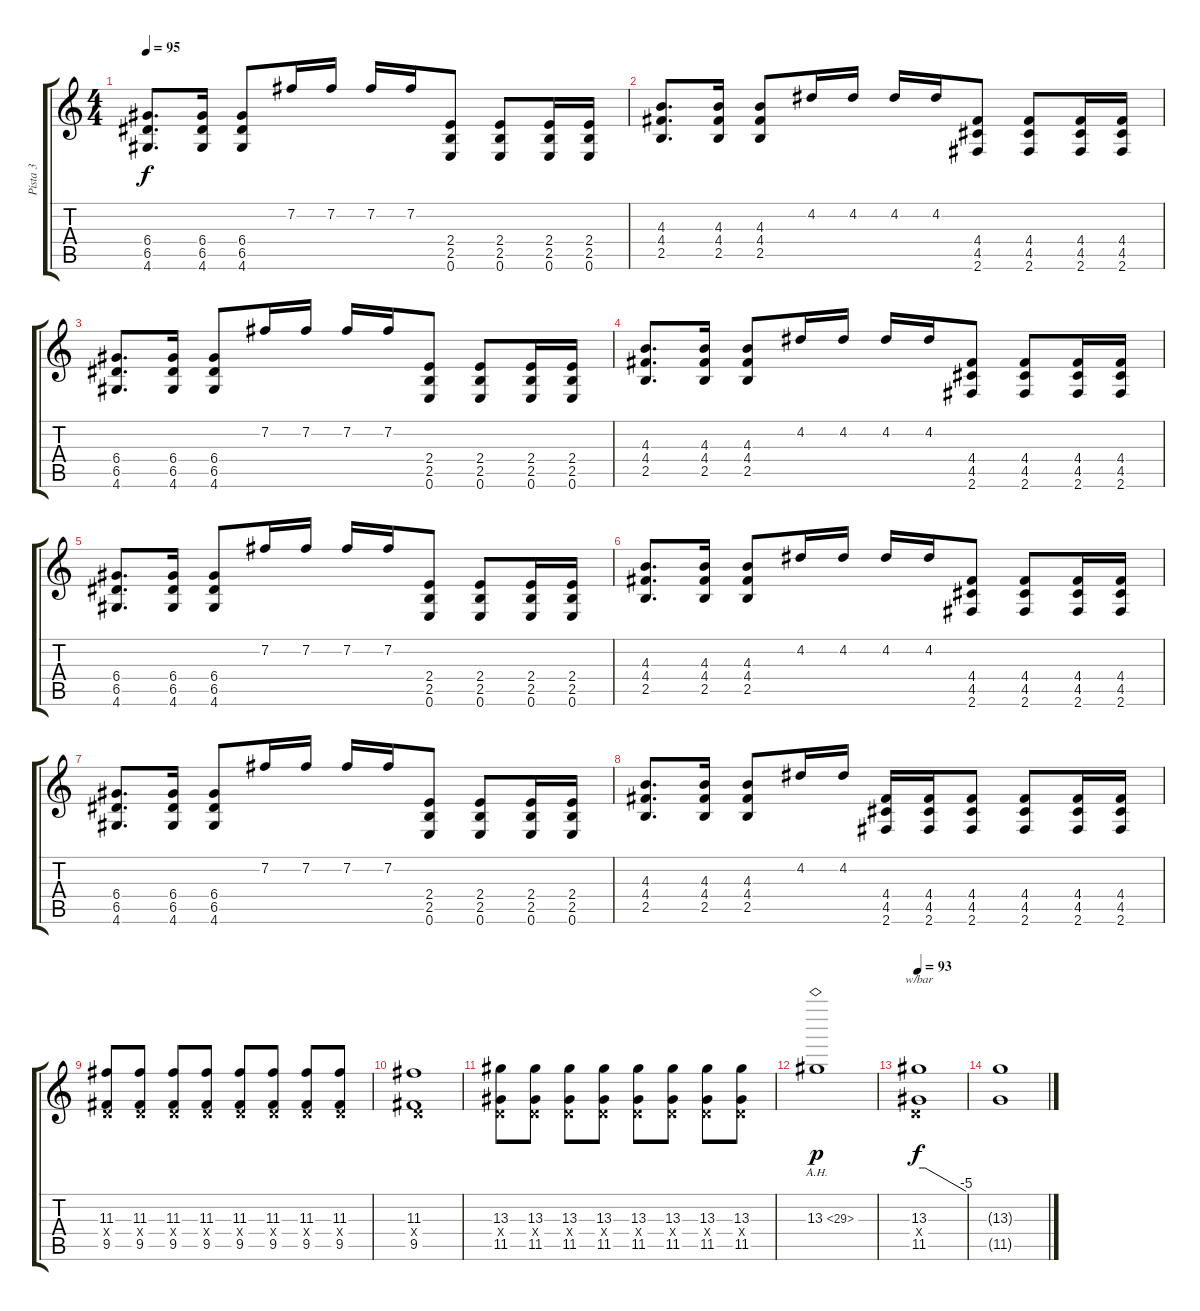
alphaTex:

\track ("Pista 3" "Pista 3") {instrument distortionguitar}
\staff {score tabs}
\tuning (E4 B3 G3 D3 A2 E2) {hide}
\ts (4 4)
\tempo 95
\clef g2
\ks c
(6.4 6.5 4.6).8{d dy f} (6.4 6.5 4.6).16 (6.4 6.5 4.6).8 7.2.16 7.2.16 7.2.16 7.2.16 (2.4 2.5 0.6).8 (2.4 2.5 0.6).8 (2.4 2.5 0.6).16 (2.4 2.5 0.6).16 |
(4.3 4.4 2.5).8{d} (4.3 4.4 2.5).16 (4.3 4.4 2.5).8 4.2.16 4.2.16 4.2.16 4.2.16 (4.4 4.5 2.6).8 (4.4 4.5 2.6).8 (4.4 4.5 2.6).16 (4.4 4.5 2.6).16 |
(6.4 6.5 4.6).8{d} (6.4 6.5 4.6).16 (6.4 6.5 4.6).8 7.2.16 7.2.16 7.2.16 7.2.16 (2.4 2.5 0.6).8 (2.4 2.5 0.6).8 (2.4 2.5 0.6).16 (2.4 2.5 0.6).16 |
(4.3 4.4 2.5).8{d} (4.3 4.4 2.5).16 (4.3 4.4 2.5).8 4.2.16 4.2.16 4.2.16 4.2.16 (4.4 4.5 2.6).8 (4.4 4.5 2.6).8 (4.4 4.5 2.6).16 (4.4 4.5 2.6).16 |
(6.4 6.5 4.6).8{d} (6.4 6.5 4.6).16 (6.4 6.5 4.6).8 7.2.16 7.2.16 7.2.16 7.2.16 (2.4 2.5 0.6).8 (2.4 2.5 0.6).8 (2.4 2.5 0.6).16 (2.4 2.5 0.6).16 |
(4.3 4.4 2.5).8{d} (4.3 4.4 2.5).16 (4.3 4.4 2.5).8 4.2.16 4.2.16 4.2.16 4.2.16 (4.4 4.5 2.6).8 (4.4 4.5 2.6).8 (4.4 4.5 2.6).16 (4.4 4.5 2.6).16 |
(6.4 6.5 4.6).8{d} (6.4 6.5 4.6).16 (6.4 6.5 4.6).8 7.2.16 7.2.16 7.2.16 7.2.16 (2.4 2.5 0.6).8 (2.4 2.5 0.6).8 (2.4 2.5 0.6).16 (2.4 2.5 0.6).16 |
(4.3 4.4 2.5).8{d} (4.3 4.4 2.5).16 (4.3 4.4 2.5).8 4.2.16 4.2.16 (4.4 4.5 2.6).16 (4.4 4.5 2.6).16 (4.4 4.5 2.6).8 (4.4 4.5 2.6).8 (4.4 4.5 2.6).16 (4.4 4.5 2.6).16 |
(11.3 0.4{x} 9.5).8 (11.3 0.4{x} 9.5).8 (11.3 0.4{x} 9.5).8 (11.3 0.4{x} 9.5).8 (11.3 0.4{x} 9.5).8 (11.3 0.4{x} 9.5).8 (11.3 0.4{x} 9.5).8 (11.3 0.4{x} 9.5).8 |
(11.3 0.4{x} 9.5).1 |
(13.3 0.4{x} 11.5).8 (13.3 0.4{x} 11.5).8 (13.3 0.4{x} 11.5).8 (13.3 0.4{x} 11.5).8 (13.3 0.4{x} 11.5).8 (13.3 0.4{x} 11.5).8 (13.3 0.4{x} 11.5).8 (13.3 0.4{x} 11.5).8 |
13.3{ah 16}.1{dy p} |
\tempo 93
(13.3 0.4{x} 11.5).1{tbe (custom default 0 0 8 0 60 -20) dy f} |
(13.3{t} 11.5{t}).1
